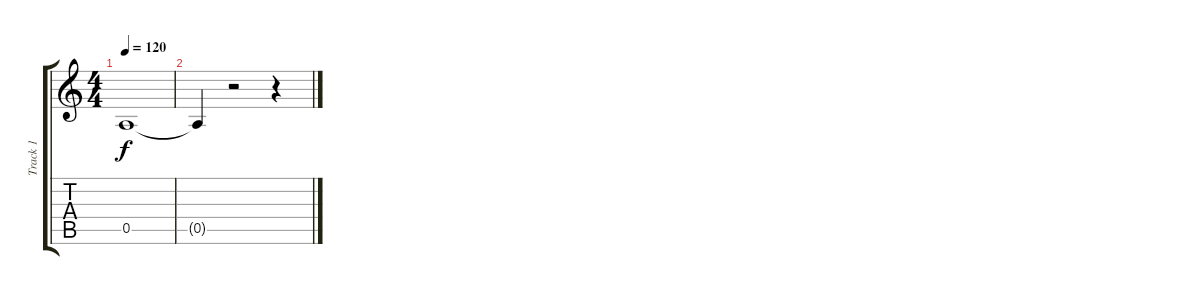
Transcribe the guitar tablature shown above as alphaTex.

\track ("Track 1" "Track 1") {instrument acousticguitarsteel}
\staff {score tabs}
\tuning (E4 B3 G3 D3 A2 E2) {hide}
\ts (4 4)
\tempo 120
\clef g2
\ks c
0.5{t}.1{dy f} |
0.5{t}.4 r.2 r.4
